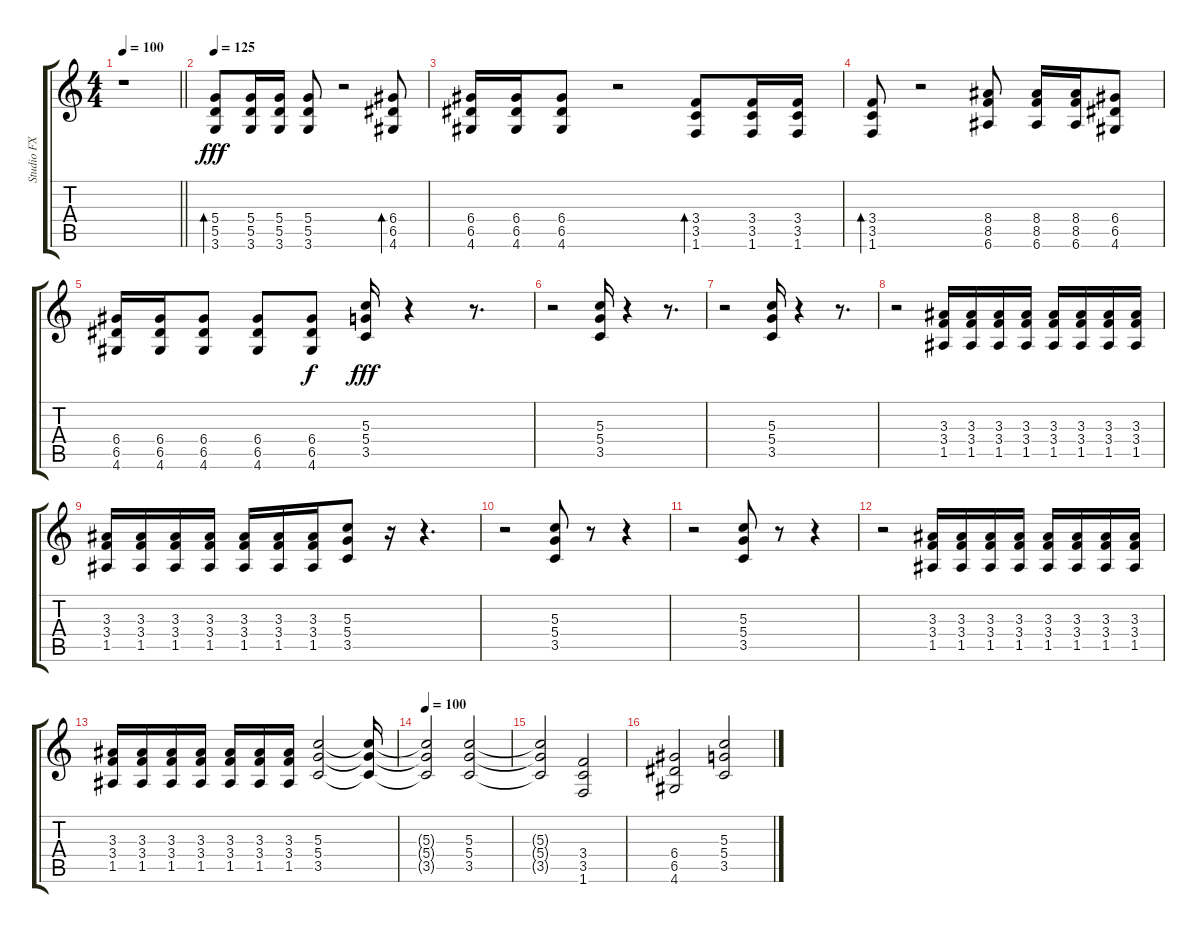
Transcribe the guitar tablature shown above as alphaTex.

\track ("Studio FX" "Studio FX") {instrument acousticguitarsteel}
\staff {score tabs}
\tuning (E4 B3 G3 D3 A2 E2) {hide}
\ts (4 4)
\tempo 100
\clef g2
\barLineRight lightlight
\ks c
r.1{dy f} |
\tempo 125
(5.4 5.5 3.6).8{bd 60 dy fff volume 16 balance 16 instrument distortionguitar} (5.4 5.5 3.6).16 (5.4 5.5 3.6).16 (5.4 5.5 3.6).8 r.2 (6.4 6.5 4.6).8{bd 60} |
(6.4 6.5 4.6).16 (6.4 6.5 4.6).16 (6.4 6.5 4.6).8 r.2 (3.4 3.5 1.6).8{bd 60} (3.4 3.5 1.6).16 (3.4 3.5 1.6).16 |
(3.4 3.5 1.6).8{bd 60} r.2 (8.4 8.5 6.6).8 (8.4 8.5 6.6).16 (8.4 8.5 6.6).16 (6.4 6.5 4.6).8 |
(6.4 6.5 4.6).16 (6.4 6.5 4.6).16 (6.4 6.5 4.6).8 (6.4 6.5 4.6).8 (6.4 6.5 4.6).8{dy f} (5.3 5.4 3.5).16{dy fff} r.4 r.8{d} |
r.2 (5.3 5.4 3.5).16 r.4 r.8{d} |
r.2 (5.3 5.4 3.5).16 r.4 r.8{d} |
r.2 (3.3 3.4 1.5).16 (3.3 3.4 1.5).16 (3.3 3.4 1.5).16 (3.3 3.4 1.5).16 (3.3 3.4 1.5).16 (3.3 3.4 1.5).16 (3.3 3.4 1.5).16 (3.3 3.4 1.5).16 |
(3.3 3.4 1.5).16 (3.3 3.4 1.5).16 (3.3 3.4 1.5).16 (3.3 3.4 1.5).16 (3.3 3.4 1.5).16 (3.3 3.4 1.5).16 (3.3 3.4 1.5).16 (5.3 5.4 3.5).8 r.16 r.4{d} |
r.2 (5.3 5.4 3.5).8 r.8 r.4 |
r.2 (5.3 5.4 3.5).8 r.8 r.4 |
r.2 (3.3 3.4 1.5).16 (3.3 3.4 1.5).16 (3.3 3.4 1.5).16 (3.3 3.4 1.5).16 (3.3 3.4 1.5).16 (3.3 3.4 1.5).16 (3.3 3.4 1.5).16 (3.3 3.4 1.5).16 |
(3.3 3.4 1.5).16 (3.3 3.4 1.5).16 (3.3 3.4 1.5).16 (3.3 3.4 1.5).16 (3.3 3.4 1.5).16 (3.3 3.4 1.5).16 (3.3 3.4 1.5).16 (5.3 5.4 3.5).2 (5.3{t} 5.4{t} 3.5{t}).16 |
\tempo 100
(5.3{t} 5.4{t} 3.5{t}).2 (5.3 5.4 3.5).2 |
(5.3{t} 5.4{t} 3.5{t}).2 (3.4 3.5 1.6).2 |
(6.4 6.5 4.6).2 (5.3 5.4 3.5).2
